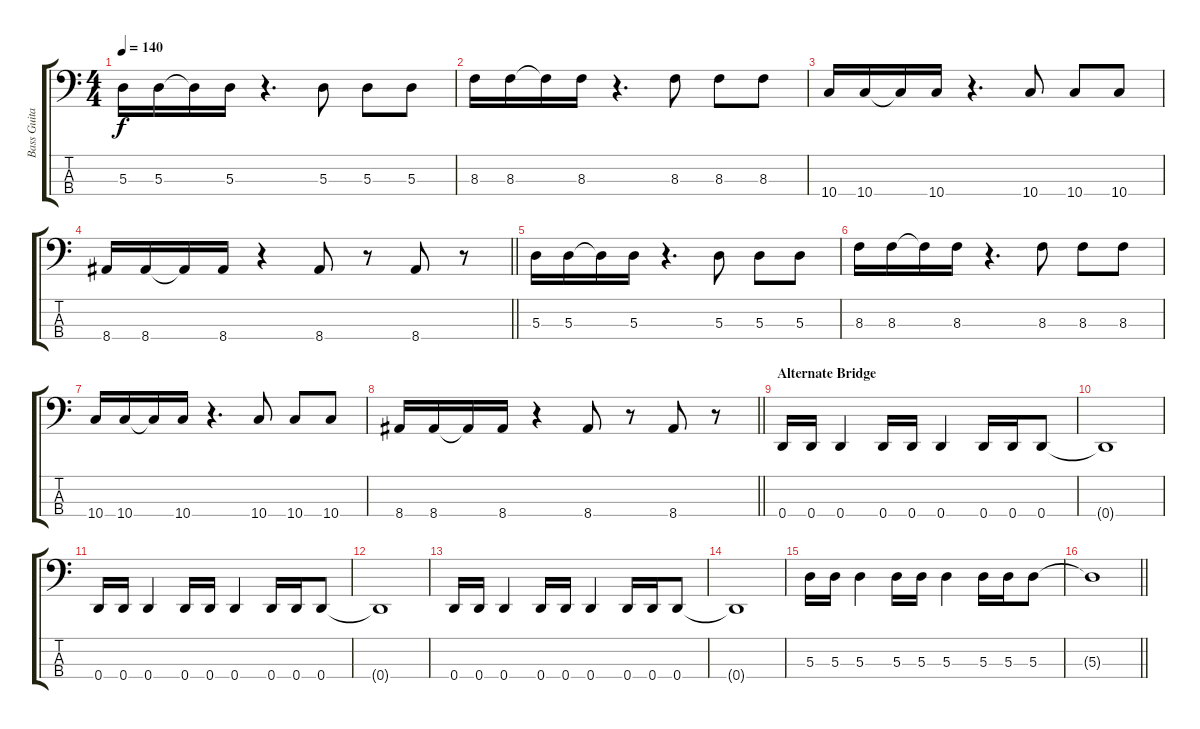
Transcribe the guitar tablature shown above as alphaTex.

\track ("Bass Guitar" "Bass Guita") {instrument electricbassfinger}
\staff {score tabs}
\tuning (G2 D2 A1 D1) {hide}
\ts (4 4)
\tempo 140
\clef f4
\ks c
5.3.16{dy f} 5.3.16 5.3{t}.16 5.3.16 r.4{d} 5.3.8 5.3.8 5.3.8 |
8.3.16 8.3.16 8.3{t}.16 8.3.16 r.4{d} 8.3.8 8.3.8 8.3.8 |
10.4.16 10.4.16 10.4{t}.16 10.4.16 r.4{d} 10.4.8 10.4.8 10.4.8 |
\barLineRight lightlight
8.4.16 8.4.16 8.4{t}.16 8.4.16 r.4 8.4.8 r.8 8.4.8 r.8 |
5.3.16 5.3.16 5.3{t}.16 5.3.16 r.4{d} 5.3.8 5.3.8 5.3.8 |
8.3.16 8.3.16 8.3{t}.16 8.3.16 r.4{d} 8.3.8 8.3.8 8.3.8 |
10.4.16 10.4.16 10.4{t}.16 10.4.16 r.4{d} 10.4.8 10.4.8 10.4.8 |
\barLineRight lightlight
8.4.16 8.4.16 8.4{t}.16 8.4.16 r.4 8.4.8 r.8 8.4.8 r.8 |
\section ("" "Alternate Bridge")
0.4.16 0.4.16 0.4.4 0.4.16 0.4.16 0.4.4 0.4.16 0.4.16 0.4.8 |
0.4{t}.1 |
0.4.16 0.4.16 0.4.4 0.4.16 0.4.16 0.4.4 0.4.16 0.4.16 0.4.8 |
0.4{t}.1 |
0.4.16 0.4.16 0.4.4 0.4.16 0.4.16 0.4.4 0.4.16 0.4.16 0.4.8 |
0.4{t}.1 |
5.3.16 5.3.16 5.3.4 5.3.16 5.3.16 5.3.4 5.3.16 5.3.16 5.3.8 |
\barLineRight lightlight
5.3{t}.1
